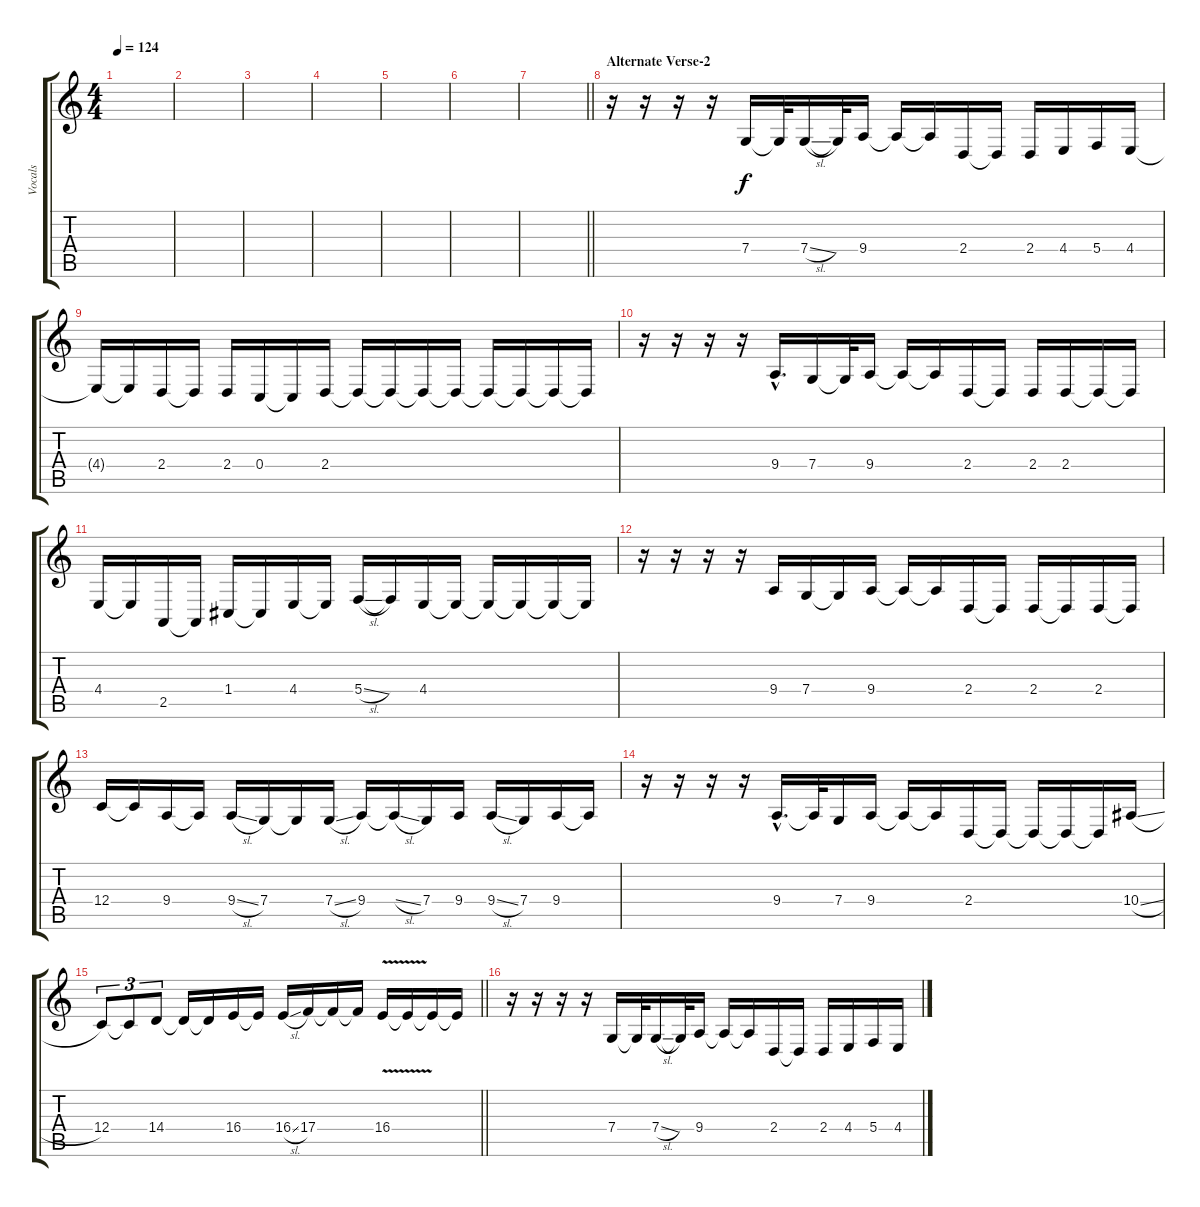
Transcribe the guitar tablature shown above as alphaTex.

\track ("Vocals" "Vocals") {instrument trumpet}
\staff {score tabs}
\tuning (D4 A3 F3 C3 G2 D2) {hide}
\ts (4 4)
\tempo 124
\clef g2
\ks c
|
|
|
|
|
|
\barLineRight lightlight
|
\section ("" "Alternate Verse-2")
r.16 r.16 r.16 r.16 7.4.16 7.4{t}.32 7.4{sl}.16 7.4{t}.32 9.4.16 9.4{t}.16 9.4{t}.16 2.4.16 2.4{t}.16 2.4.16 4.4.16 5.4.16 4.4.16 |
4.4{t}.16 4.4{t}.16 2.4.16 2.4{t}.16 2.4.16 0.4.16 0.4{t}.16 2.4.16 2.4{t}.16 2.4{t}.16 2.4{t}.16 2.4{t}.16 2.4{t}.16 2.4{t}.16 2.4{t}.16 2.4{t}.16 |
r.16 r.16 r.16 r.16 9.4{hac}.16{d} 7.4.16 7.4{t}.32 9.4.16 9.4{t}.16 9.4{t}.16 2.4.16 2.4{t}.16 2.4.16 2.4.16 2.4{t}.16 2.4{t}.16 |
4.4.16 4.4{t}.16 2.5.16 2.5{t}.16 1.4.16 1.4{t}.16 4.4.16 4.4{t}.16 5.4{sl}.16 5.4{t}.16 4.4.16 4.4{t}.16 4.4{t}.16 4.4{t}.16 4.4{t}.16 4.4{t}.16 |
r.16 r.16 r.16 r.16 9.4.16 7.4.16 7.4{t}.16 9.4.16 9.4{t}.16 9.4{t}.16 2.4.16 2.4{t}.16 2.4.16 2.4{t}.16 2.4.16 2.4{t}.16 |
12.4.16 12.4{t}.16 9.4.16 9.4{t}.16 9.4{sl}.16 7.4.16 7.4{t}.16 7.4{sl}.16 9.4.16 9.4{sl t}.16 7.4.16 9.4.16 9.4{sl}.16 7.4.16 9.4.16 9.4{t}.16 |
r.16 r.16 r.16 r.16 9.4{hac}.16{d} 9.4{t}.32 7.4.16 9.4.16 9.4{t}.16 9.4{t}.16 2.4.16 2.4{t}.16 2.4{t}.16 2.4{t}.16 2.4{t}.16 10.4{sl}.16 |
\barLineRight lightlight
12.4.8{tu (3 2)} 12.4{t}.8{tu (3 2)} 14.4.8{tu (3 2)} 14.4{t}.16 14.4{t}.16 16.4.16 16.4{t}.16 16.4{sl}.16 17.4.16 17.4{t}.16 17.4{t}.16 16.4{v}.16 16.4{t}.16 16.4{t}.16 16.4{t}.16 |
r.16 r.16 r.16 r.16 7.4.16 7.4{t}.32 7.4{sl}.16 7.4{t}.32 9.4.16 9.4{t}.16 9.4{t}.16 2.4.16 2.4{t}.16 2.4.16 4.4.16 5.4.16 4.4.16
